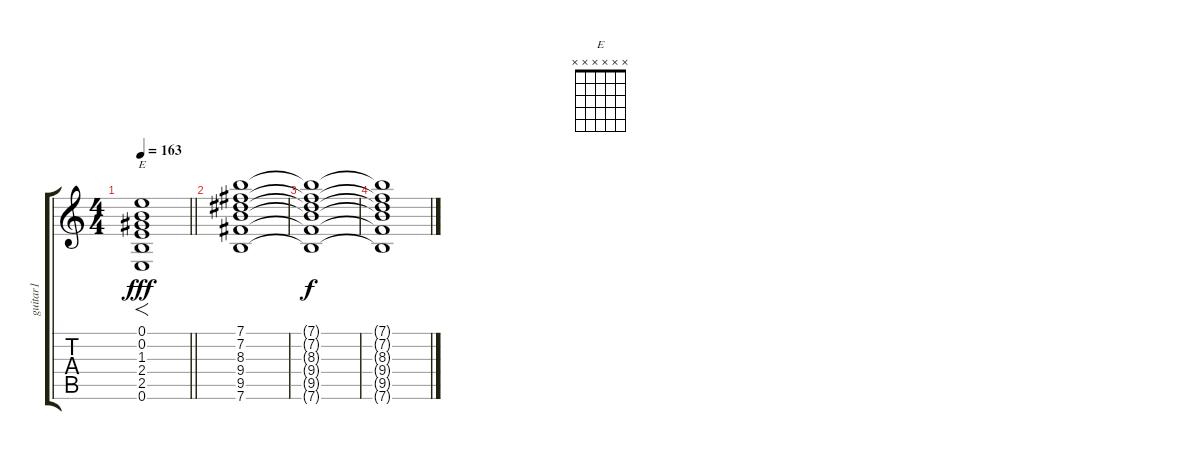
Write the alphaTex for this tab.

\track ("guitar1" "guitar1") {instrument overdrivenguitar}
\staff {score tabs}
\tuning (E4 B3 G3 D3 A2 E2) {hide}
\chord ("E" x x x x x x)
\ts (4 4)
\tempo 163
\clef g2
\barLineRight lightlight
\ks c
(0.1 0.2 1.3 2.4 2.5 0.6).1{f ch "E" dy fff} |
(7.1 7.2 8.3 9.4 9.5 7.6).1 |
(7.1{t} 7.2{t} 8.3{t} 9.4{t} 9.5{t} 7.6{t}).1{dy f volume 0} |
(7.1{t} 7.2{t} 8.3{t} 9.4{t} 9.5{t} 7.6{t}).1
